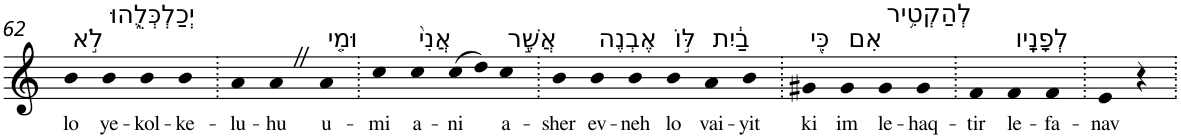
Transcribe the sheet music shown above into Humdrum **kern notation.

**kern	**text
*part1	*part1
*staff1	*staff1
*I"Piano	*
*I'Pno	*
!!LO:PB:g=z
*clefG2	*
*k[]	*
=62	=62
!LO:TX:a:t=לֹ֣א	!
!	!LO:LY:b
4b	lo
!LO:TX:a:t=יְכַלְכְּלֻ֑הוּ	!
!	!LO:LY:b
4b	ye-
!	!LO:LY:b
4b	-kol-
!	!LO:LY:b
4b	-ke-
=63.	=63.
!	!LO:LY:b
4a	-lu-
!	!LO:LY:b
4aZ	-hu
!LO:TX:a:t=וּמִ֤י	!
!	!LO:LY:b
4a	u-
=64.	=64.
!	!LO:LY:b
4cc	-mi
!LO:TX:a:t=אֲנִי֙	!
!	!LO:LY:b
4cc	a-
!	!LO:LY:b
(>8cc	-ni
8dd)	.
!LO:TX:a:t=אֲשֶׁ֣ר	!
!	!LO:LY:b
4cc	a-
=65.	=65.
!	!LO:LY:b
4b	-sher
!LO:TX:a:t=אֶבְנֶה	!
!	!LO:LY:b
4b	ev-
!	!LO:LY:b
4b	-neh
!LO:TX:a:t=לּ֣וֹ	!
!	!LO:LY:b
4b	lo
!LO:TX:a:t=בַ֔יִת	!
!	!LO:LY:b
4a	vai-
!	!LO:LY:b
4b	-yit
=66.	=66.
!LO:TX:a:t=כִּ֖י	!
!	!LO:LY:b
4g#X	ki
!LO:TX:a:t=אִם	!
!	!LO:LY:b
4g#	im
!LO:TX:a:t=לְהַקְטִ֥יר	!
!	!LO:LY:b
4g#	le-
!	!LO:LY:b
4g#	-haq-
=67.	=67.
!	!LO:LY:b
4f	-tir
!LO:TX:a:t=לְפָנָֽיו	!
!	!LO:LY:b
4f	le-
!	!LO:LY:b
4f	-fa-
=68.	=68.
!	!LO:LY:b
4e	-nav
4r	.
=.	=.
*-	*-
